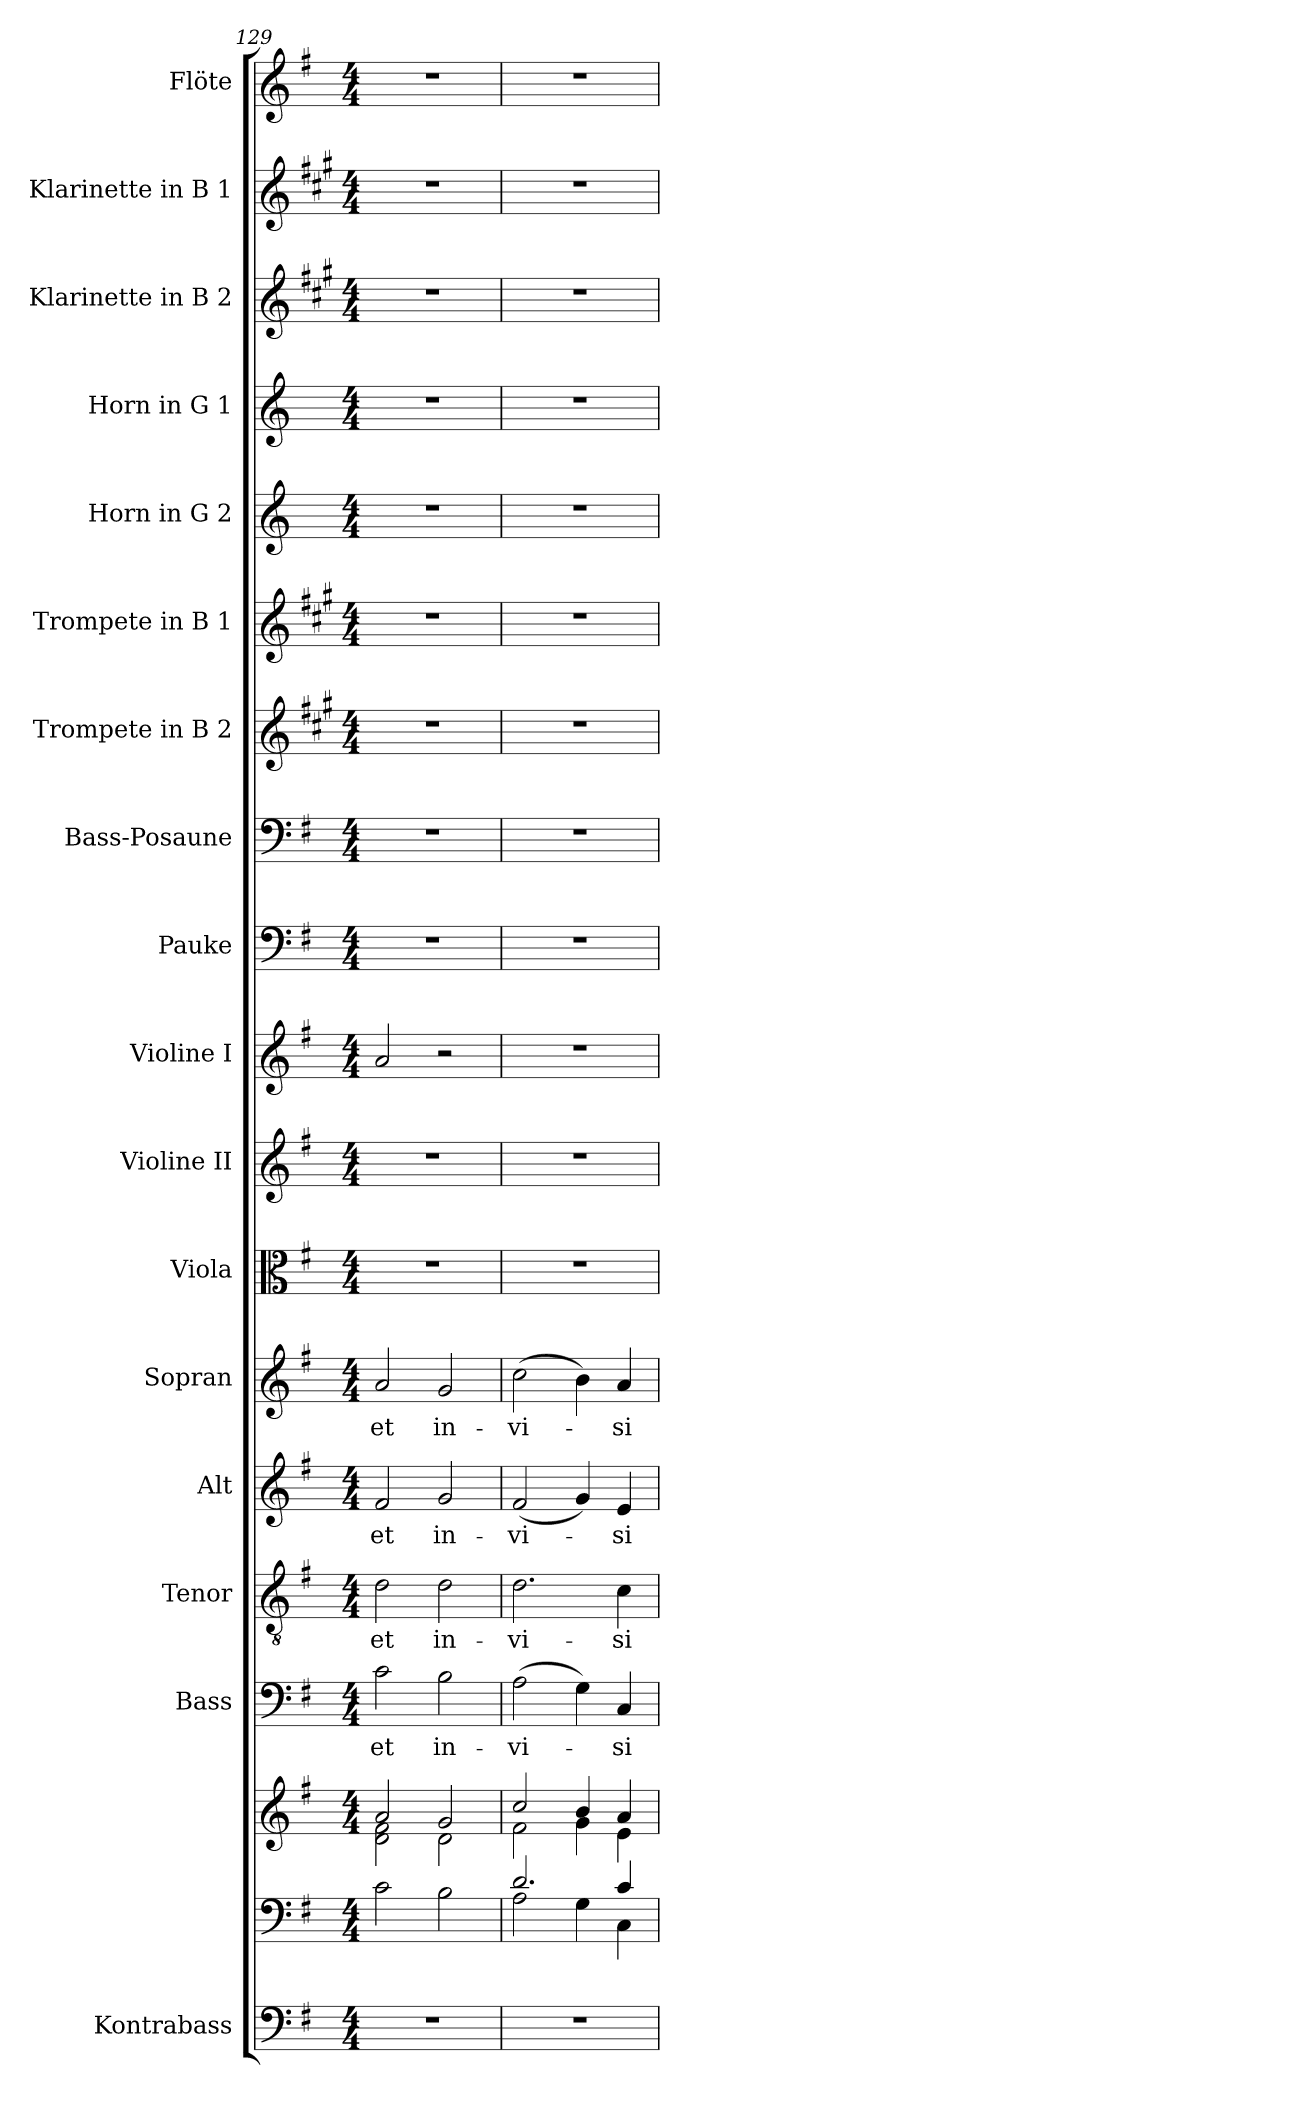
**kern	**kern	**kern	**kern	**text	**kern	**text	**kern	**text	**kern	**text	**kern	**kern	**kern	**kern	**kern	**kern	**kern	**kern	**kern	**kern	**kern	**kern
*part18	*part17	*part17	*part16	*part16	*part15	*part15	*part14	*part14	*part13	*part13	*part12	*part11	*part10	*part9	*part8	*part7	*part6	*part5	*part4	*part3	*part2	*part1
*staff19	*staff18	*staff17	*staff16	*staff16	*staff15	*staff15	*staff14	*staff14	*staff13	*staff13	*staff12	*staff11	*staff10	*staff9	*staff8	*staff7	*staff6	*staff5	*staff4	*staff3	*staff2	*staff1
*I"Kontrabass	*	*	*I"Bass	*	*I"Tenor	*	*I"Alt	*	*I"Sopran	*	*I"Viola	*I"Violine II	*I"Violine I	*I"Pauke	*I"Bass-Posaune	*I"Trompete in B 2	*I"Trompete in B 1	*I"Horn in G 2	*I"Horn in G 1	*I"Klarinette in B 2	*I"Klarinette in B 1	*I"Flöte
*I'Kb.	*	*	*I'B	*	*I'T	*	*I'A	*	*I'S	*	*I'Vla.	*I'Vl. II	*I'Vl. I	*I'Pk.	*I'B. Pos.	*	*	*I'Hrn. 2	*I'Hrn. 1	*	*	*I'Fl.
!!LO:PB:g=z
*clefF4	*clefF4	*clefG2	*clefF4	*	*clefGv2	*	*clefG2	*	*clefG2	*	*clefC3	*clefG2	*clefG2	*clefF4	*clefF4	*clefG2	*clefG2	*clefG2	*clefG2	*clefG2	*clefG2	*clefG2
*ITrd7c12	*	*	*	*	*	*	*	*	*	*	*	*	*	*	*	*ITrd1c2	*ITrd1c2	*ITrd3c5	*ITrd3c5	*ITrd1c2	*ITrd1c2	*
*k[f#]	*k[f#]	*k[f#]	*k[f#]	*	*k[f#]	*	*k[f#]	*	*k[f#]	*	*k[f#]	*k[f#]	*k[f#]	*k[f#]	*k[f#]	*k[f#]	*k[f#]	*k[f#]	*k[f#]	*k[f#]	*k[f#]	*k[f#]
*G:	*G:	*G:	*G:	*	*G:	*	*G:	*	*G:	*	*G:	*G:	*G:	*G:	*G:	*G:	*G:	*G:	*G:	*G:	*G:	*G:
*M4/4	*M4/4	*M4/4	*M4/4	*	*M4/4	*	*M4/4	*	*M4/4	*	*M4/4	*M4/4	*M4/4	*M4/4	*M4/4	*M4/4	*M4/4	*M4/4	*M4/4	*M4/4	*M4/4	*M4/4
=129	=129	=129	=129	=129	=129	=129	=129	=129	=129	=129	=129	=129	=129	=129	=129	=129	=129	=129	=129	=129	=129	=129
*	*	*^	*	*	*	*	*	*	*	*	*	*	*	*	*	*	*	*	*	*	*	*
!	!	!	!	!	!LO:LY:b	!	!LO:LY:b	!	!LO:LY:b	!	!LO:LY:b	!	!	!	!	!	!	!	!	!	!	!	!
1r	2c\	2a/	2d\ 2f#\	2c\	et	2d\	et	2f#/	et	2a/	et	1r	1r	2a/	1r	1r	1r	1r	1r	1r	1r	1r	1r
!	!	!	!	!	!LO:LY:b	!	!LO:LY:b	!	!LO:LY:b	!	!LO:LY:b	!	!	!	!	!	!	!	!	!	!	!	!
.	2B\	2g/	2d\	2B\	in-	2d\	in-	2g/	in-	2g/	in-	.	.	2r	.	.	.	.	.	.	.	.	.
=130	=130	=130	=130	=130	=130	=130	=130	=130	=130	=130	=130	=130	=130	=130	=130	=130	=130	=130	=130	=130	=130	=130	=130
*	*^	*	*	*	*	*	*	*	*	*	*	*	*	*	*	*	*	*	*	*	*	*	*
!	!	!	!	!	!	!LO:LY:b	!	!LO:LY:b	!	!LO:LY:b	!	!LO:LY:b	!	!	!	!	!	!	!	!	!	!	!	!
1r	2.d/	2A\	2cc/	2f#\	(>2A\	-vi-	2.d\	-vi-	(<2f#/	-vi-	(>2cc\	-vi-	1r	1r	1r	1r	1r	1r	1r	1r	1r	1r	1r	1r
.	.	4G\	4b/	4g\	4G\)	.	.	.	4g/)	.	4b\)	.	.	.	.	.	.	.	.	.	.	.	.	.
!	!	!	!	!	!	!LO:LY:b	!	!LO:LY:b	!	!LO:LY:b	!	!LO:LY:b	!	!	!	!	!	!	!	!	!	!	!	!
.	4c/	4C\	4a/	4e\	4C/	-si-	4c\	-si-	4e/	-si-	4a/	-si-	.	.	.	.	.	.	.	.	.	.	.	.
*	*v	*v	*	*	*	*	*	*	*	*	*	*	*	*	*	*	*	*	*	*	*	*	*	*
*	*	*v	*v	*	*	*	*	*	*	*	*	*	*	*	*	*	*	*	*	*	*	*	*
=	=	=	=	=	=	=	=	=	=	=	=	=	=	=	=	=	=	=	=	=	=	=
*-	*-	*-	*-	*-	*-	*-	*-	*-	*-	*-	*-	*-	*-	*-	*-	*-	*-	*-	*-	*-	*-	*-
